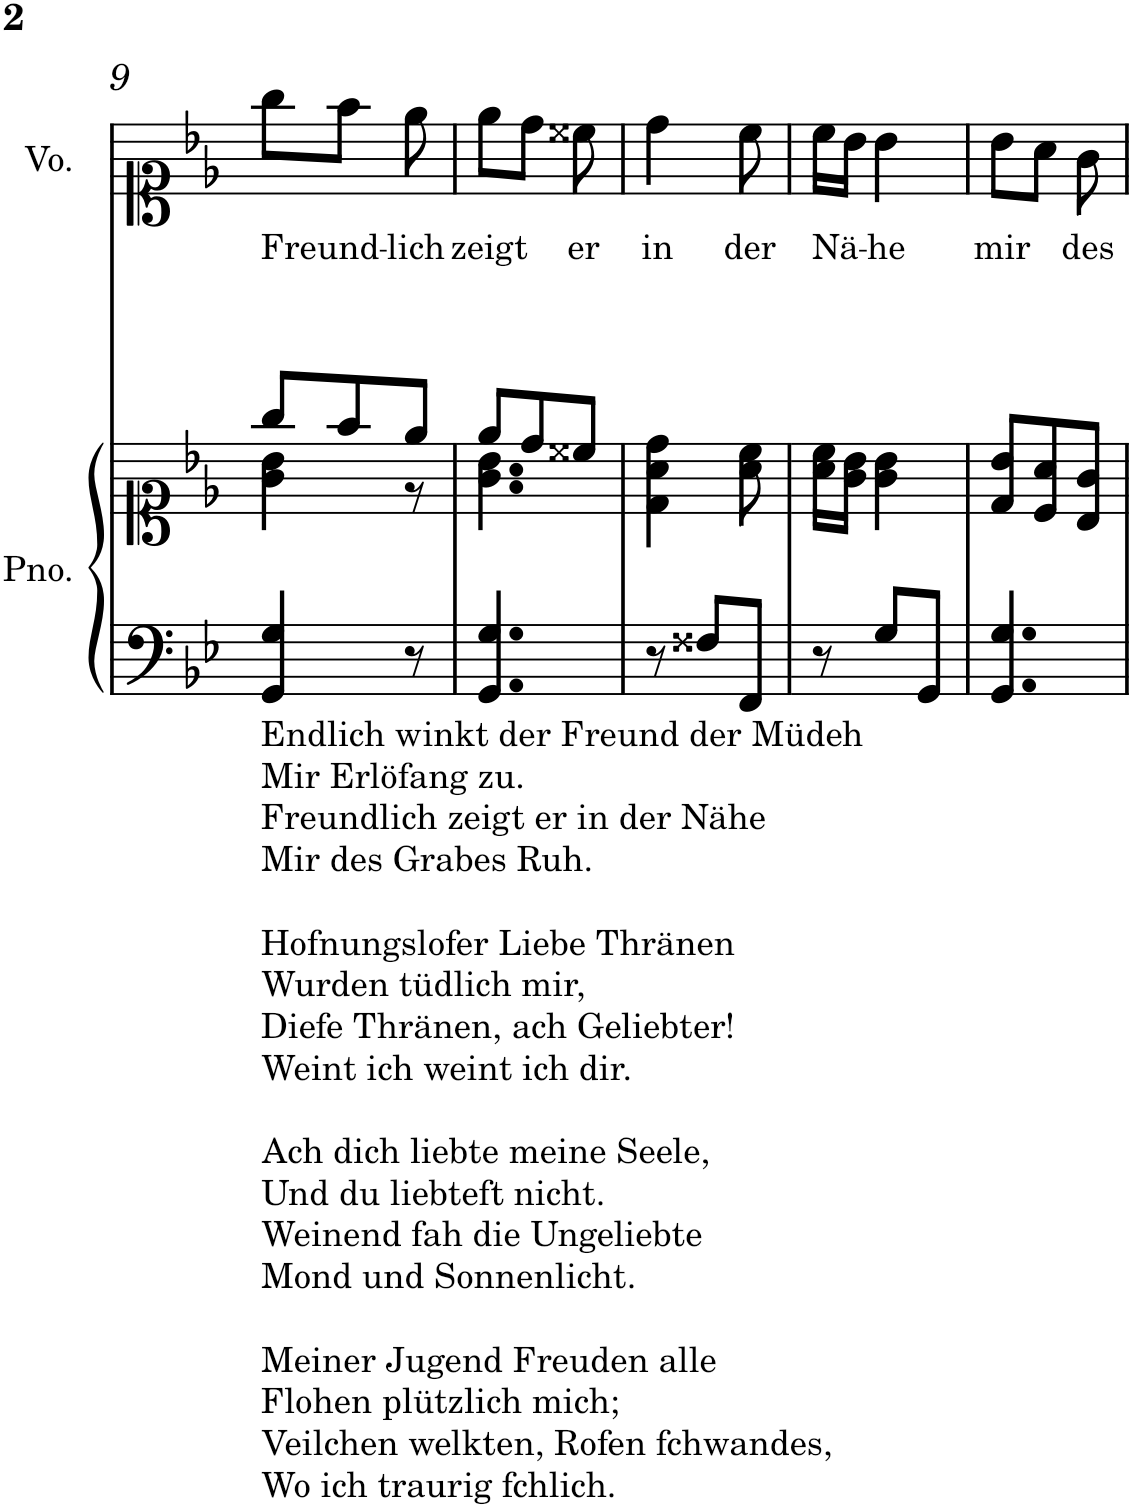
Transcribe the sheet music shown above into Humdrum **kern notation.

**kern	**kern	**kern	**text
*part2	*part2	*part1	*part1
*staff3	*staff2	*staff1	*staff1
*I"Piano	*	*I"Voice	*
*I'Pno.	*	*I'Vo.	*
!!LO:PB:g=z
*clefF4	*clefC1	*clefC1	*
*k[b-e-]	*k[b-e-]	*k[b-e-]	*
*M3/8	*M3/8	*M3/8	*
=9	=9	=9	=9
*	*^	*	*
!LO:TX:b:t=Endlich winkt der Freund der Müdeh	!	!	!	!
!LO:TX:b:t=Mir Erlöfang zu.	!	!	!	!
!LO:TX:b:t=Freundlich zeigt er in der Nähe	!	!	!	!
!LO:TX:b:t=Mir des Grabes Ruh.	!	!	!	!
!LO:TX:b:t=Hofnungslofer Liebe Thränen	!	!	!	!
!LO:TX:b:t=Wurden tüdlich mir,	!	!	!	!
!LO:TX:b:t=Diefe Thränen, ach Geliebter!	!	!	!	!
!LO:TX:b:t=Weint ich weint ich dir.	!	!	!	!
!LO:TX:b:t=Ach dich liebte meine Seele,	!	!	!	!
!LO:TX:b:t=Und du liebteft nicht.	!	!	!	!
!LO:TX:b:t=Weinend fah die Ungeliebte	!	!	!	!
!LO:TX:b:t=Mond und Sonnenlicht.	!	!	!	!
!LO:TX:b:t=Meiner Jugend Freuden alle	!	!	!	!
!LO:TX:b:t=Flohen plützlich mich;	!	!	!	!
!LO:TX:b:t=Veilchen welkten, Rofen fchwandes,	!	!	!	!
!LO:TX:b:t=Wo ich traurig fchlich.	!	!	!	!
!	!	!	!	!LO:LY:b
4GG/ 4G/	8gg/L	4g\ 4b-\	8gg\L	Freund-
.	8ff/	.	8ff\J	.
!	!	!	!	!LO:LY:b
8r	8ee-/J	8r	8ee-\	-lich
=10	=10	=10	=10	=10
!	!	!	!	!LO:LY:b
4.GG/ 4.G/	8ee-/L	4.g\ 4.b-\	8ee-\L	zeigt
.	8dd/	.	8dd\J	.
!	!	!	!	!LO:LY:b
.	8cc##X/J	.	8cc##X\	er
*	*v	*v	*	*
=11	=11	=11	=11
!	!	!	!LO:LY:b
8r	4d\ 4a\ 4dd\	4dd\	in
8F##X/L	.	.	.
!	!	!	!LO:LY:b
8FF/J	8a\ 8cc\	8cc\	der
=12	=12	=12	=12
!	!	!	!LO:LY:b
8r	16a\ 16cc\LL	16cc\LL	Nä-
.	16g\ 16b-\JJ	16b-\JJ	.
!	!	!	!LO:LY:b
8G/L	4g\ 4b-\	4b-\	-he
8GG/J	.	.	.
=13	=13	=13	=13
!	!	!	!LO:LY:b
4.GG/ 4.G/	8d/ 8b-/L	8b-\L	mir
.	8c/ 8a/	8a\J	.
!	!	!	!LO:LY:b
.	8B-/ 8g/J	8g\	des
=	=	=	=
*-	*-	*-	*-
